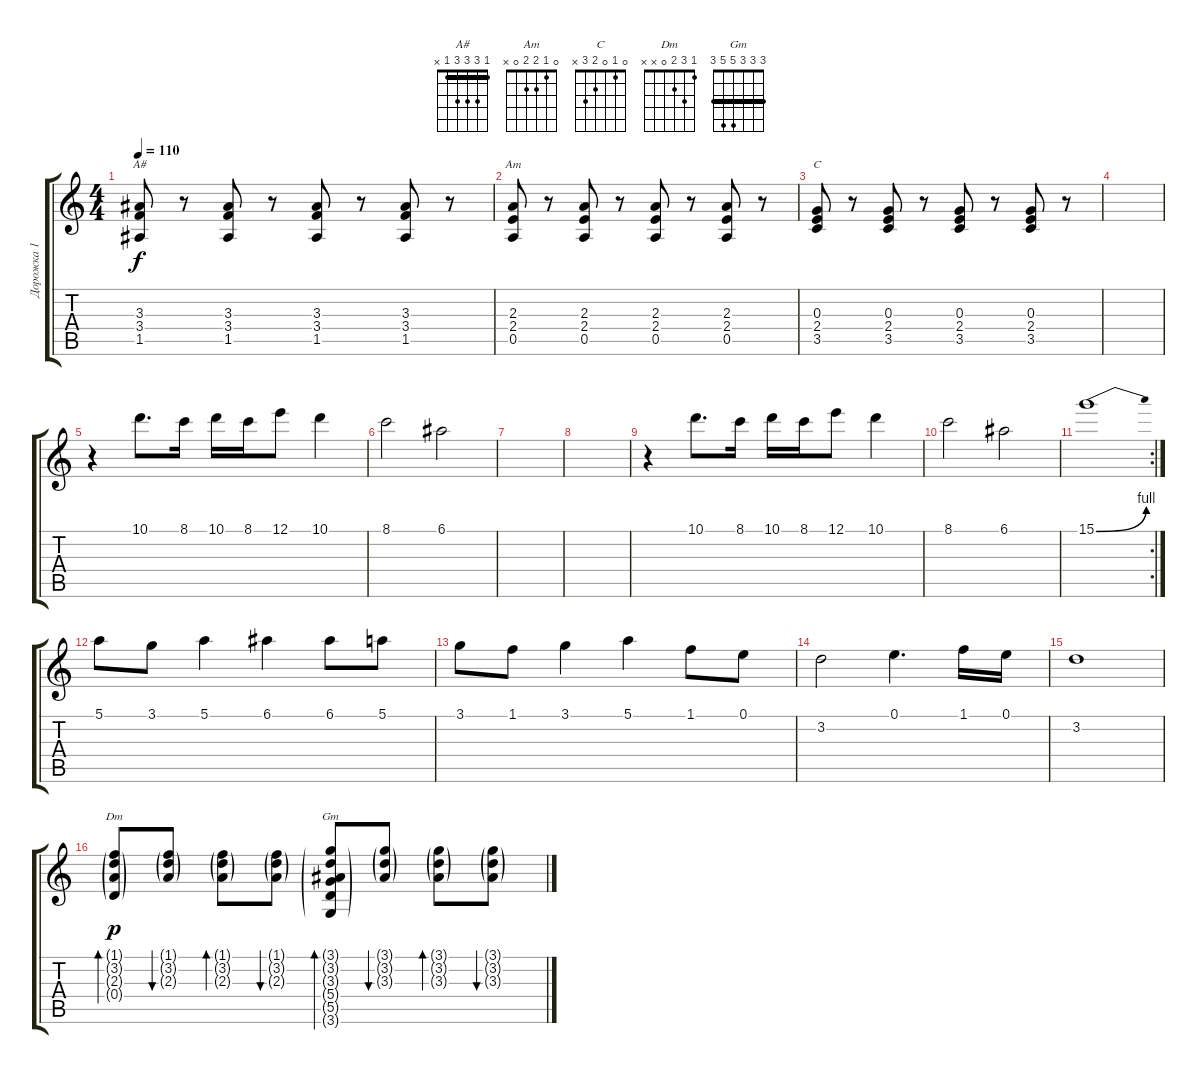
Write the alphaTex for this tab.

\track ("Дорожка 1" "Дорожка 1") {instrument acousticguitarsteel}
\staff {score tabs}
\tuning (E4 B3 G3 D3 A2 E2) {hide}
\chord ("A#" 1 3 3 3 1 x) {barre 1}
\chord ("Am" 0 1 2 2 0 x)
\chord ("C" 0 1 0 2 3 x)
\chord ("Dm" 1 3 2 0 x x)
\chord ("Gm" 3 3 3 5 5 3) {barre 3}
\ts (4 4)
\tempo 110
\clef g2
\ks c
(3.3 3.4 1.5).8{ch "A#" dy f} r.8 (3.3 3.4 1.5).8 r.8 (3.3 3.4 1.5).8 r.8 (3.3 3.4 1.5).8 r.8 |
(2.3 2.4 0.5).8{ch "Am"} r.8 (2.3 2.4 0.5).8 r.8 (2.3 2.4 0.5).8 r.8 (2.3 2.4 0.5).8 r.8 |
(0.3 2.4 3.5).8{ch "C"} r.8 (0.3 2.4 3.5).8 r.8 (0.3 2.4 3.5).8 r.8 (0.3 2.4 3.5).8 r.8 |
|
r.4 10.1.8{d} 8.1.16 10.1.16 8.1.16 12.1.8 10.1.4 |
8.1.2 6.1.2 |
|
|
r.4 10.1.8{d} 8.1.16 10.1.16 8.1.16 12.1.8 10.1.4 |
8.1.2 6.1.2 |
\rc 2
15.1{be (bend 0 0 60 4)}.1 |
5.1.8{instrument acousticguitarsteel} 3.1.8 5.1.4 6.1.4 6.1.8 5.1.8 |
3.1.8 1.1.8 3.1.4 5.1.4 1.1.8 0.1.8 |
3.2.2 0.1.4{d} 1.1.16 0.1.16 |
3.2.1 |
(1.1{g} 3.2{g} 2.3{g} 0.4{g}).8{bd 60 ch "Dm" dy p instrument acousticguitarsteel} (1.1{g} 3.2{g} 2.3{g}).8{bu 60} (1.1{g} 3.2{g} 2.3{g}).8{bd 60} (1.1{g} 3.2{g} 2.3{g}).8{bu 60} (3.1{g} 3.2{g} 3.3{g} 5.4{g} 5.5{g} 3.6{g}).8{bd 60 ch "Gm"} (3.1{g} 3.2{g} 3.3{g}).8{bu 60} (3.1{g} 3.2{g} 3.3{g}).8{bd 60} (3.1{g} 3.2{g} 3.3{g}).8{bu 60}
